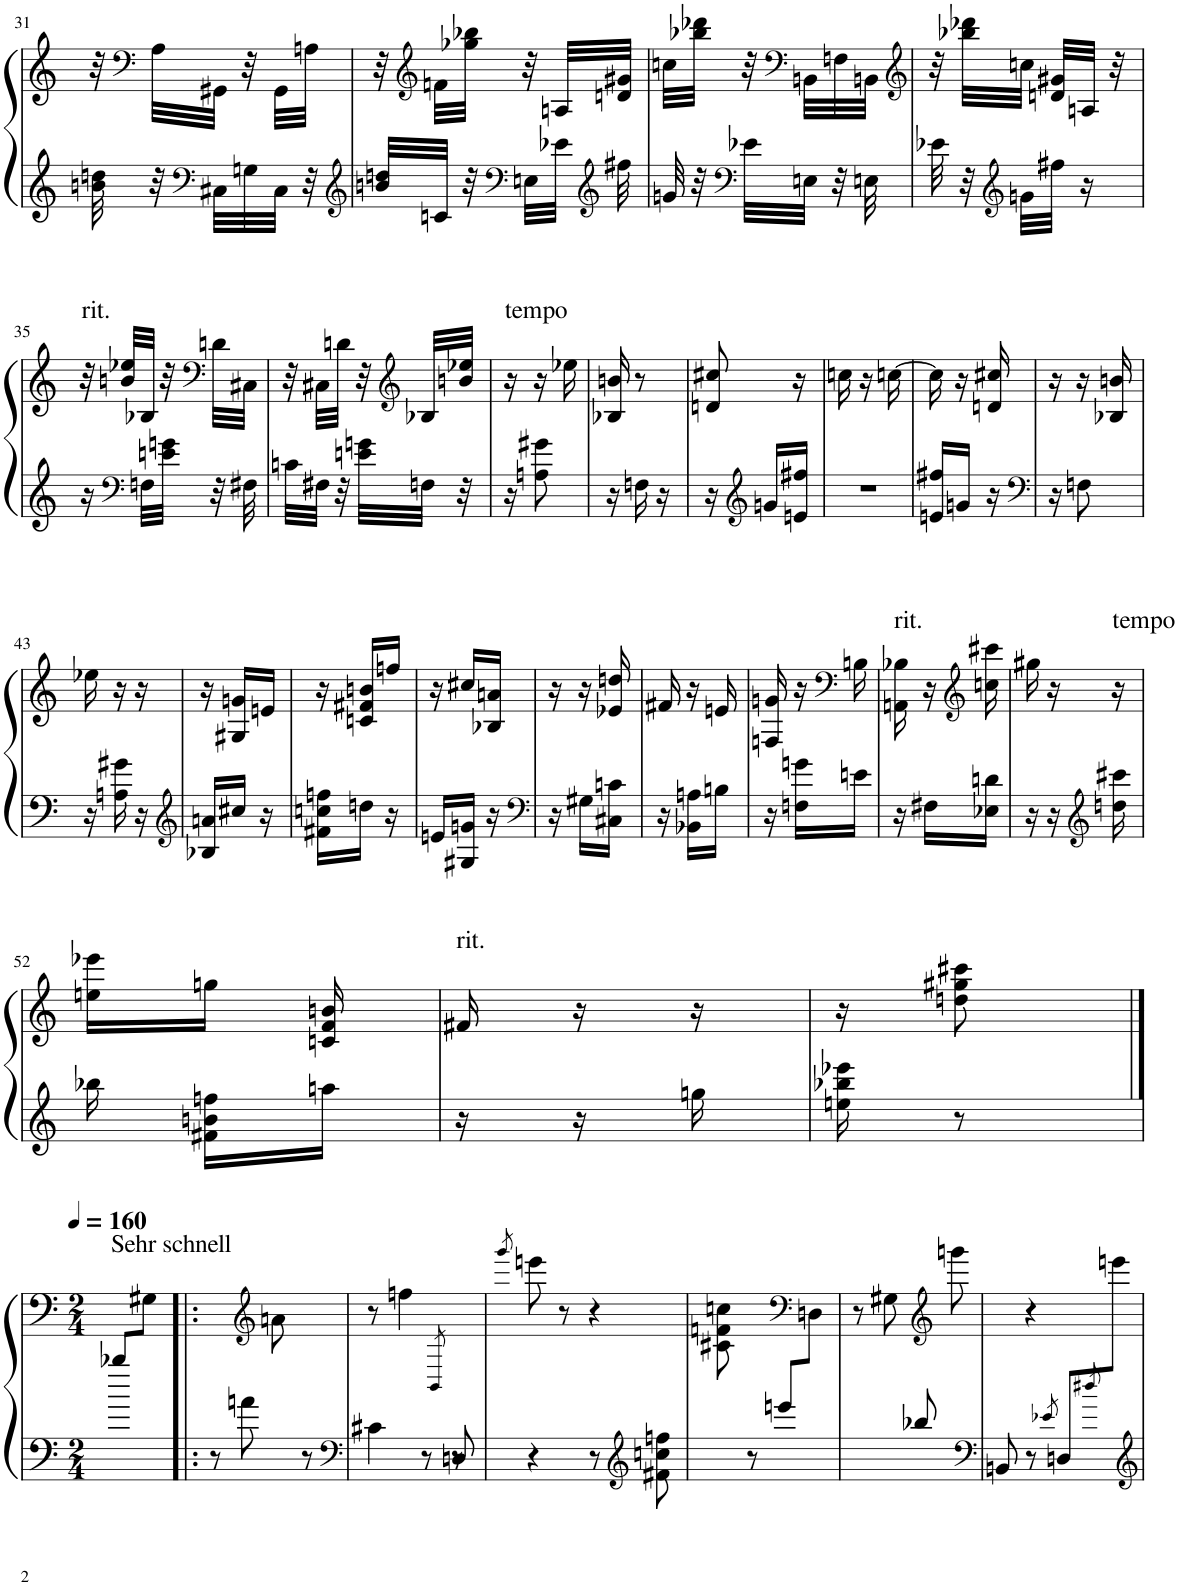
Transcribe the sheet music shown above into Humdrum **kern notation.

**kern	**kern
*part1	*part1
*staff2	*staff1
*I"Piano	*
*I'Pno.	*
!!LO:PB:g=z
*clefG2	*clefG2
*k[]	*k[]
*M3/16	*M3/16
=31	=31
32bn\ 32ddn\	32r
*	*clefF4
32r	32A\LLL
*clefF4	*
32C#X\LLL	32GG#X\JJJ
32Gn\	32r
32C#\JJJ	32GG#\LLL
32r	32An\JJJ
=32	=32
*clefG2	*
32bn/ 32ddn/LLL	32r
*	*clefG2
32cn/JJJ	32fn\LLL
32r	32gg-X\ 32bb-X\JJJ
*clefF4	*
32En\LLL	32r
32e-X\JJJ	32An/LLL
*clefG2	*
32ff#X\	32dn/ 32g#X/JJJ
=33	=33
32gn/	32ccn\LLL
32r	32bb-X\ 32ddd-X\JJJ
*clefF4	*
32e-X\LLL	32r
*	*clefF4
32En\JJJ	32BBn\LLL
32r	32Fn\
32En\	32BBn\JJJ
=34	=34
*	*clefG2
32e-X\	32r
32r	32bb-X\ 32ddd-X\LLL
*clefG2	*
32gn\LLL	32ccn\JJJ
32ff#X\JJJ	32dn/ 32g#X/LLL
16r	32An/JJJ
.	32r
!!LO:LB:g=z
=35	=35
!	!LO:TX:a:t=rit.
16r	32r
.	32bn/ 32ee-X/LLL
*clefF4	*
32Fn\LLL	32B-X/JJJ
32en\ 32gn\JJJ	32r
*	*clefF4
32r	32dn\LLL
32F#X\	32C#X\JJJ
=36	=36
32cn\LLL	32r
32F#X\JJJ	32C#X\LLL
32r	32dn\JJJ
32en\ 32gn\LLL	32r
*	*clefG2
32Fn\JJJ	32B-X/LLL
32r	32bn/ 32ee-X/JJJ
=37	=37
!	!LO:TX:a:t=tempo
16r	16r
8An\ 8g#X\	16r
.	16ee-X\
=38	=38
16r	16B-X/ 16bn/
16Fn\	8r
16r	.
=39	=39
16r	8dn/ 8cc#X/
*clefG2	*
16gn/LL	.
16en/ 16ff#X/JJ	16r
=40	=40
8.r	16ccn\
.	16r
.	[16ccn\
=41	=41
16en/ 16ff#X/LL	16cc\]
16gn/JJ	16r
16r	16dn/ 16cc#X/
=42	=42
*clefF4	*
16r	16r
8Fn\	16r
.	16B-X/ 16bn/
!!LO:LB:g=z
=43	=43
16r	16ee-X\
16An\ 16g#X\	16r
16r	16r
=44	=44
*clefG2	*
16B-X/ 16an/LL	16r
16cc#X/JJ	16G#X/ 16gn/LL
16r	16en/JJ
=45	=45
16f#X\ 16ccn\ 16ffn\LL	16r
16ddn\JJ	16cn/ 16f#X/ 16bn/LL
16r	16ffn/JJ
=46	=46
16en/LL	16r
16G#X/ 16gn/JJ	16cc#X/LL
16r	16B-X/ 16an/JJ
=47	=47
*clefF4	*
16r	16r
16G#X\LL	16r
16C#X\ 16cn\JJ	16e-X/ 16ddn/
=48	=48
16r	16f#X/
16BB-X\ 16An\LL	16r
16Bn\JJ	16en/
=49	=49
16r	16Fn/ 16gn/
16Fn\ 16gn\LL	16r
*	*clefF4
16en\JJ	16Bn\
=50	=50
!	!LO:TX:a:t=rit.
16r	16AAn\ 16B-X\
16F#X\LL	16r
*	*clefG2
16E-X\ 16dn\JJ	16ccn\ 16ccc#X\
=51	=51
16r	16gg#X\
16r	16r
*clefG2	*
!	!LO:TX:a:t=tempo
16ddn\ 16ccc#X\	16r
!!LO:LB:g=z
=52	=52
16bb-X\	16een\ 16eee-X\LL
16f#X\ 16bn\ 16ffn\LL	16ggn\JJ
16aan\JJ	16cn/ 16f/ 16bn/
=53	=53
!	!LO:TX:a:t=rit.
16r	16f#X/
16r	16r
16ggn\	16r
=54	=54
16een\ 16bb-X\ 16eee-X\	16r
8r	8ddn\ 8gg#X\ 8ccc#X\
!!LO:LB:g=z
==1	==1
*clefF4	*clefF4
*M2/4	*M2/4
*	*MM160
*	*^
!	!LO:TX:a:t=Sehr schnell	!
8bb-X/L	4ryy	8ryy
8ryy	.	8G#X\J
=2!|:	=2!|:	=2!|:
8r	4ryy	4ryy
8an\	.	.
*	*clefG2	*
8ryy	4ryy	8an\
8r	.	8ryy
*	*v	*v
=3	=3
*clefF4	*
*^	*
4.ryy	4c#X\	8r
.	.	4ffn\
.	8r	.
.	.	8qBB/
8Dn/	8r	8ryy
*v	*v	*
=4	=4
.	8qggg/
4r	8eeen\
.	8r
8r	4r
*clefG2	*
8f#X\ 8ccn\ 8ffn\	.
=5	=5
*	*^
8ryy	4ryy	8c#X\ 8fn\ 8ccn\
8r	.	4ryy
8eeen/L	8ryy	.
*	*clefF4	*
8ryy	8ryy	8Dn\J
*	*v	*v
=6	=6
*^	*
4ryy	2ryy	8r
.	.	8G#X\
8bb-X/	.	8ryy
*	*	*clefG2
8ryy	.	8gggn\
=7	=7	=7
*clefF4	*	*
*	*	*^
8BBn/	8ryy	8ryy	4.ryy
8ryy	8r	4r	.
.	8qe-X/	.	.
4ryy	8Dn/L	.	.
.	8qdd#X/	.	.
.	8ryy	8ryy	8eeen\J
*v	*v	*	*
*	*v	*v
=	=
*-	*-
